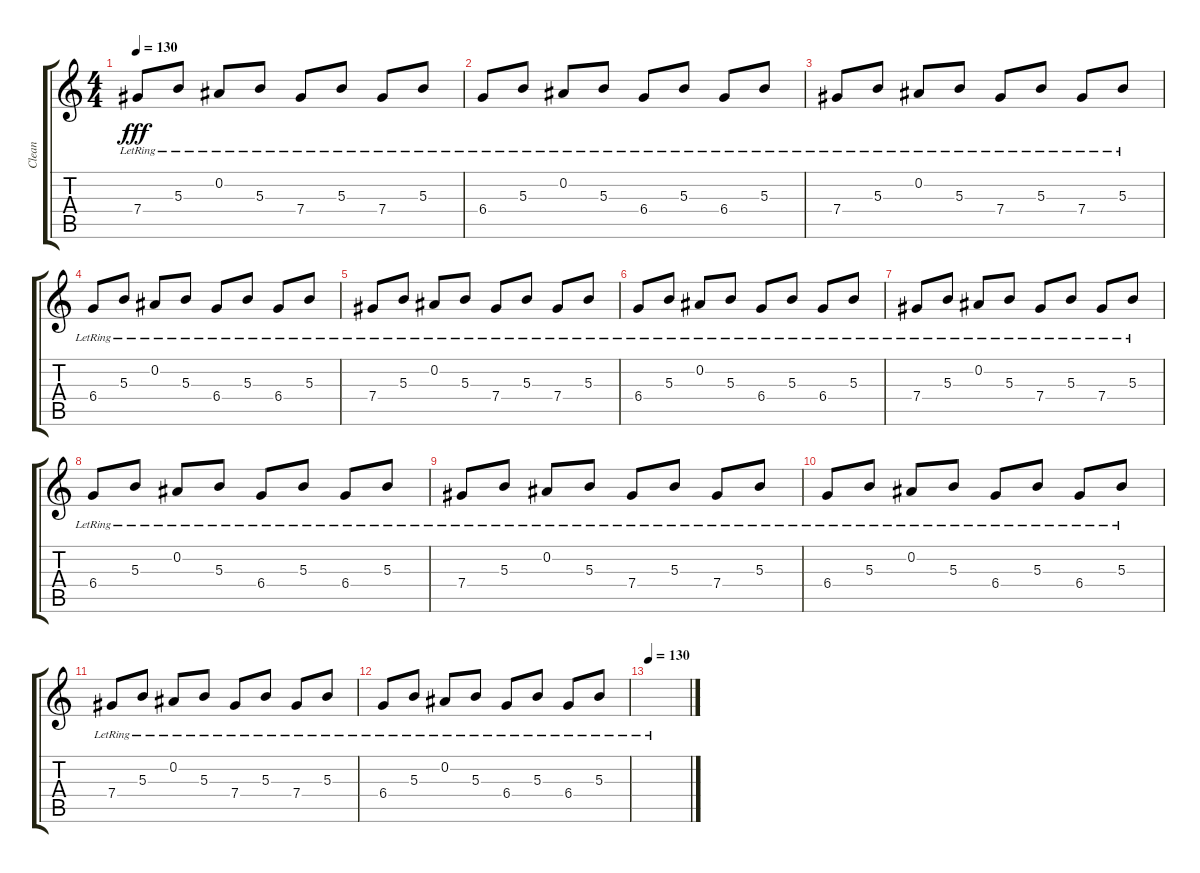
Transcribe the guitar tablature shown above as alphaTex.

\track ("Clean" "Clean") {instrument acousticguitarnylon}
\staff {score tabs}
\tuning (Eb4 Bb3 Gb3 Db3 Ab2 Eb2) {hide}
\ts (4 4)
\tempo 130
\clef g2
\ks c
7.4{lr}.8{dy fff} 5.3{lr}.8 0.2{lr}.8 5.3{lr}.8 7.4{lr}.8 5.3{lr}.8 7.4{lr}.8 5.3{lr}.8 |
6.4{lr}.8 5.3{lr}.8 0.2{lr}.8 5.3{lr}.8 6.4{lr}.8 5.3{lr}.8 6.4{lr}.8 5.3{lr}.8 |
7.4{lr}.8 5.3{lr}.8 0.2{lr}.8 5.3{lr}.8 7.4{lr}.8 5.3{lr}.8 7.4{lr}.8 5.3{lr}.8 |
6.4{lr}.8 5.3{lr}.8 0.2{lr}.8 5.3{lr}.8 6.4{lr}.8 5.3{lr}.8 6.4{lr}.8 5.3{lr}.8 |
7.4{lr}.8 5.3{lr}.8 0.2{lr}.8 5.3{lr}.8 7.4{lr}.8 5.3{lr}.8 7.4{lr}.8 5.3{lr}.8 |
6.4{lr}.8 5.3{lr}.8 0.2{lr}.8 5.3{lr}.8 6.4{lr}.8 5.3{lr}.8 6.4{lr}.8 5.3{lr}.8 |
7.4{lr}.8 5.3{lr}.8 0.2{lr}.8 5.3{lr}.8 7.4{lr}.8 5.3{lr}.8 7.4{lr}.8 5.3{lr}.8 |
6.4{lr}.8 5.3{lr}.8 0.2{lr}.8 5.3{lr}.8 6.4{lr}.8 5.3{lr}.8 6.4{lr}.8 5.3{lr}.8 |
7.4{lr}.8 5.3{lr}.8 0.2{lr}.8 5.3{lr}.8 7.4{lr}.8 5.3{lr}.8 7.4{lr}.8 5.3{lr}.8 |
6.4{lr}.8 5.3{lr}.8 0.2{lr}.8 5.3{lr}.8 6.4{lr}.8 5.3{lr}.8 6.4{lr}.8 5.3{lr}.8 |
7.4{lr}.8 5.3{lr}.8 0.2{lr}.8 5.3{lr}.8 7.4{lr}.8 5.3{lr}.8 7.4{lr}.8 5.3{lr}.8 |
6.4{lr}.8 5.3{lr}.8 0.2{lr}.8 5.3{lr}.8 6.4{lr}.8 5.3{lr}.8 6.4{lr}.8 5.3{lr}.8 |
\tempo 130
